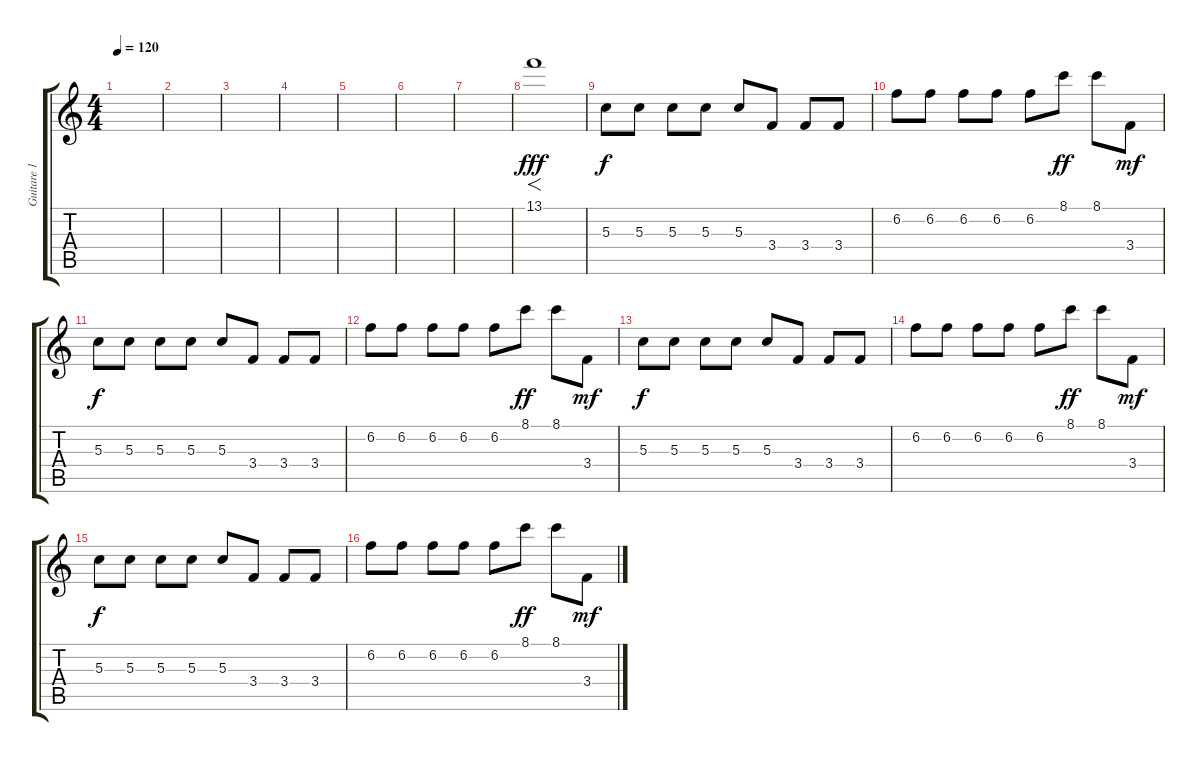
\track ("Guitare 1" "Guitare 1") {instrument overdrivenguitar}
\staff {score tabs}
\tuning (E4 B3 G3 D3 A2 E2) {hide}
\ts (4 4)
\tempo 120
\clef g2
\ks c
|
|
|
|
|
|
|
13.1.1{f dy fff} |
5.3.8{dy f} 5.3.8 5.3.8 5.3.8 5.3.8 3.4.8 3.4.8 3.4.8 |
6.2.8 6.2.8 6.2.8 6.2.8 6.2.8 8.1.8{dy ff} 8.1.8 3.4.8{dy mf} |
5.3.8{dy f} 5.3.8 5.3.8 5.3.8 5.3.8 3.4.8 3.4.8 3.4.8 |
6.2.8 6.2.8 6.2.8 6.2.8 6.2.8 8.1.8{dy ff} 8.1.8 3.4.8{dy mf} |
5.3.8{dy f} 5.3.8 5.3.8 5.3.8 5.3.8 3.4.8 3.4.8 3.4.8 |
6.2.8 6.2.8 6.2.8 6.2.8 6.2.8 8.1.8{dy ff} 8.1.8 3.4.8{dy mf} |
5.3.8{dy f} 5.3.8 5.3.8 5.3.8 5.3.8 3.4.8 3.4.8 3.4.8 |
6.2.8 6.2.8 6.2.8 6.2.8 6.2.8 8.1.8{dy ff} 8.1.8 3.4.8{dy mf}
